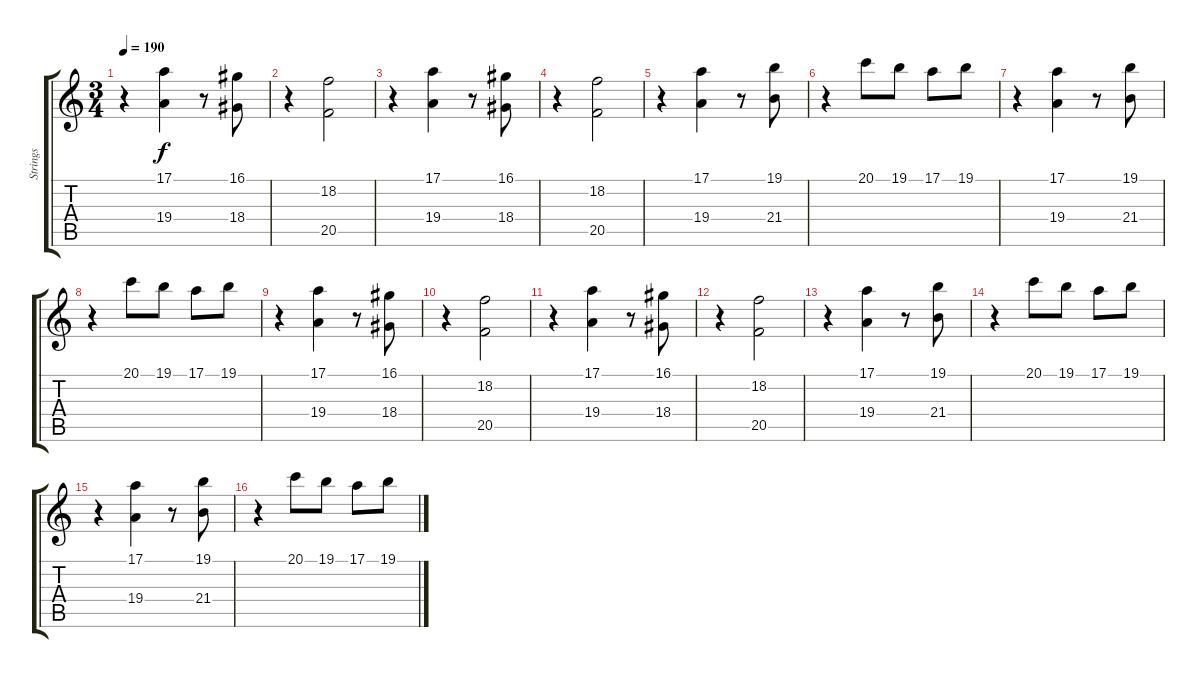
\track ("Strings" "Strings") {instrument synthstrings1}
\staff {score tabs}
\tuning (E4 B3 G3 D3 A2 E2) {hide}
\ts (3 4)
\tempo 190
\clef g2
\ks c
r.4{dy f volume 13 instrument stringensemble1} (17.1 19.4).4 r.8 (16.1 18.4).8 |
r.4 (18.2 20.5).2 |
r.4 (17.1 19.4).4 r.8 (16.1 18.4).8 |
r.4 (18.2 20.5).2 |
r.4 (17.1 19.4).4 r.8 (19.1 21.4).8 |
r.4 20.1.8 19.1.8 17.1.8 19.1.8 |
r.4 (17.1 19.4).4 r.8 (19.1 21.4).8 |
r.4 20.1.8 19.1.8 17.1.8 19.1.8 |
r.4{volume 13 instrument stringensemble1} (17.1 19.4).4 r.8 (16.1 18.4).8 |
r.4 (18.2 20.5).2 |
r.4 (17.1 19.4).4 r.8 (16.1 18.4).8 |
r.4 (18.2 20.5).2 |
r.4 (17.1 19.4).4 r.8 (19.1 21.4).8 |
r.4 20.1.8 19.1.8 17.1.8 19.1.8 |
r.4 (17.1 19.4).4 r.8 (19.1 21.4).8 |
r.4 20.1.8 19.1.8 17.1.8 19.1.8
